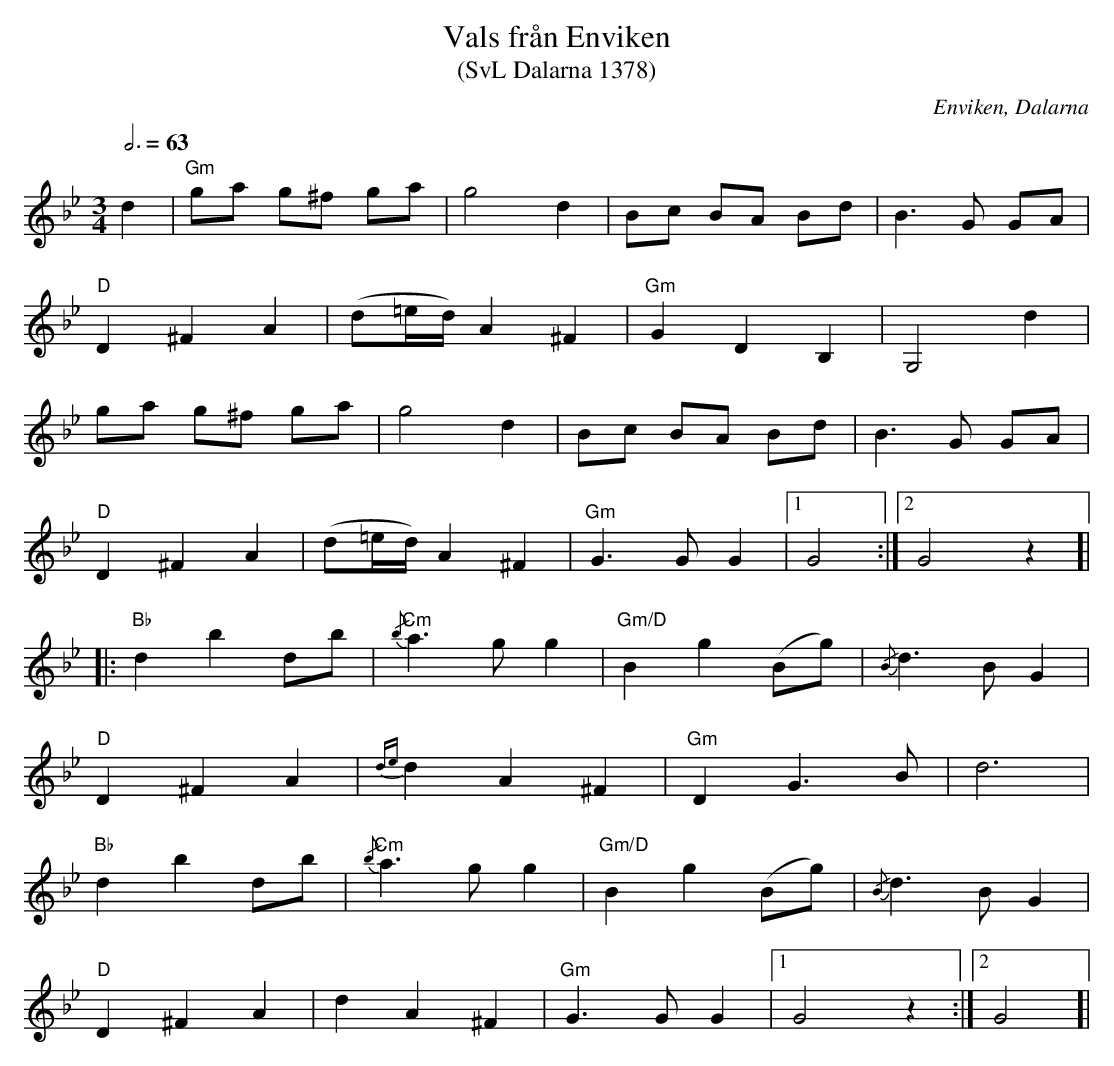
X:1
T:Vals från Enviken
T:(SvL Dalarna 1378)
O:Enviken, Dalarna
M:3/4
L:1/8
Q:3/4=63
K:Gm
d2|"Gm"ga g^f ga|g4 d2|Bc BA Bd|B3 G GA|
"D"D2 ^F2 A2|(d=e/d/) A2 ^F2|"Gm"G2 D2 B,2|G,4 d2|
ga g^f ga|g4 d2|Bc BA Bd|B3 G GA|
"D"D2 ^F2 A2|(d=e/d/) A2 ^F2|"Gm"G3 G G2|1 G4:|2 G4 z2]|
|:"Bb"d2 b2 db|"Cm"{/b}a3 g g2|"Gm/D"B2 g2 (Bg)|{/B}d3 B G2|
"D"D2 ^F2 A2|{de}d2 A2 ^F2|"Gm"D2 G3 B|d6|
"Bb"d2 b2 db|"Cm"{/b}a3 g g2|"Gm/D"B2 g2 (Bg)|{/B}d3 B G2|
"D"D2 ^F2 A2|d2 A2 ^F2|"Gm"G3 G G2|1G4 z2:|2G4]|
